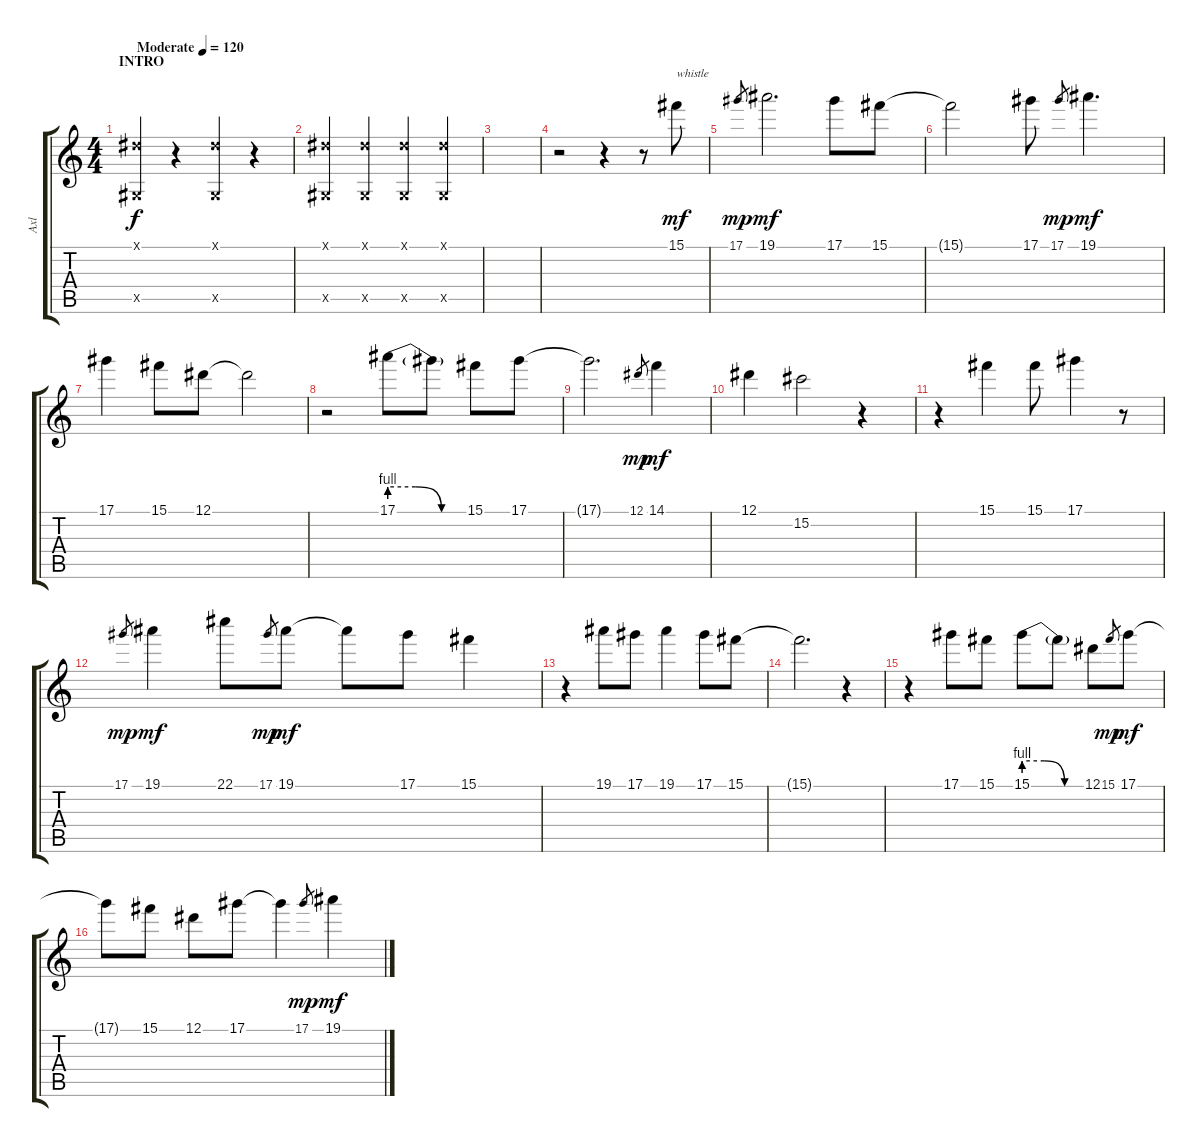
\track ("Axl" "Axl") {instrument electricguitarclean}
\staff {score tabs}
\tuning (Eb4 Bb3 Gb3 Db3 Ab2 Eb2) {hide}
\ts (4 4)
\section ("" "INTRO")
\tempo (120 "Moderate")
\clef g2
\ks c
(0.1{x} 0.5{x}).4{dy f instrument electricguitarclean} r.4 (0.1{x} 0.5{x}).4 r.4 |
(0.1{x} 0.5{x}).4 (0.1{x} 0.5{x}).4 (0.1{x} 0.5{x}).4 (0.1{x} 0.5{x}).4 |
|
r.2 r.4 r.8 15.1.8{txt "whistle" dy mf} |
17.1.8{gr dy mp} 19.1.2{d dy mf} 17.1.8 15.1.8 |
15.1{t}.2 17.1.8 17.1.8{gr dy mp} 19.1.4{d dy mf} |
17.1.4 15.1.8 12.1.8 12.1{t}.2 |
r.2 17.1{be (custom 0 4 20 4 40 0 60 0)}.8 17.1{t}.8 15.1.8 17.1.8 |
17.1{t}.2{d} 12.1.8{gr dy mp} 14.1.4{dy mf} |
12.1.4 15.2.2 r.4 |
r.4 15.1.4 15.1.8 17.1.4 r.8 |
17.1.8{gr dy mp} 19.1.4{dy mf} 22.1.8 17.1.8{gr dy mp} 19.1.8{dy mf} 19.1{t}.8 17.1.8 15.1.4 |
r.4 19.1.8 17.1.8 19.1.4 17.1.8 15.1.8 |
15.1{t}.2{d} r.4 |
r.4 17.1.8 15.1.8 15.1{be (custom 0 4 20 4 40 0 60 0)}.8 15.1{t}.8 12.1.8 15.1.8{gr dy mp} 17.1.8{dy mf} |
17.1{t}.8 15.1.8 12.1.8 17.1.8 17.1{t}.4 17.1.8{gr dy mp} 19.1.4{dy mf}
